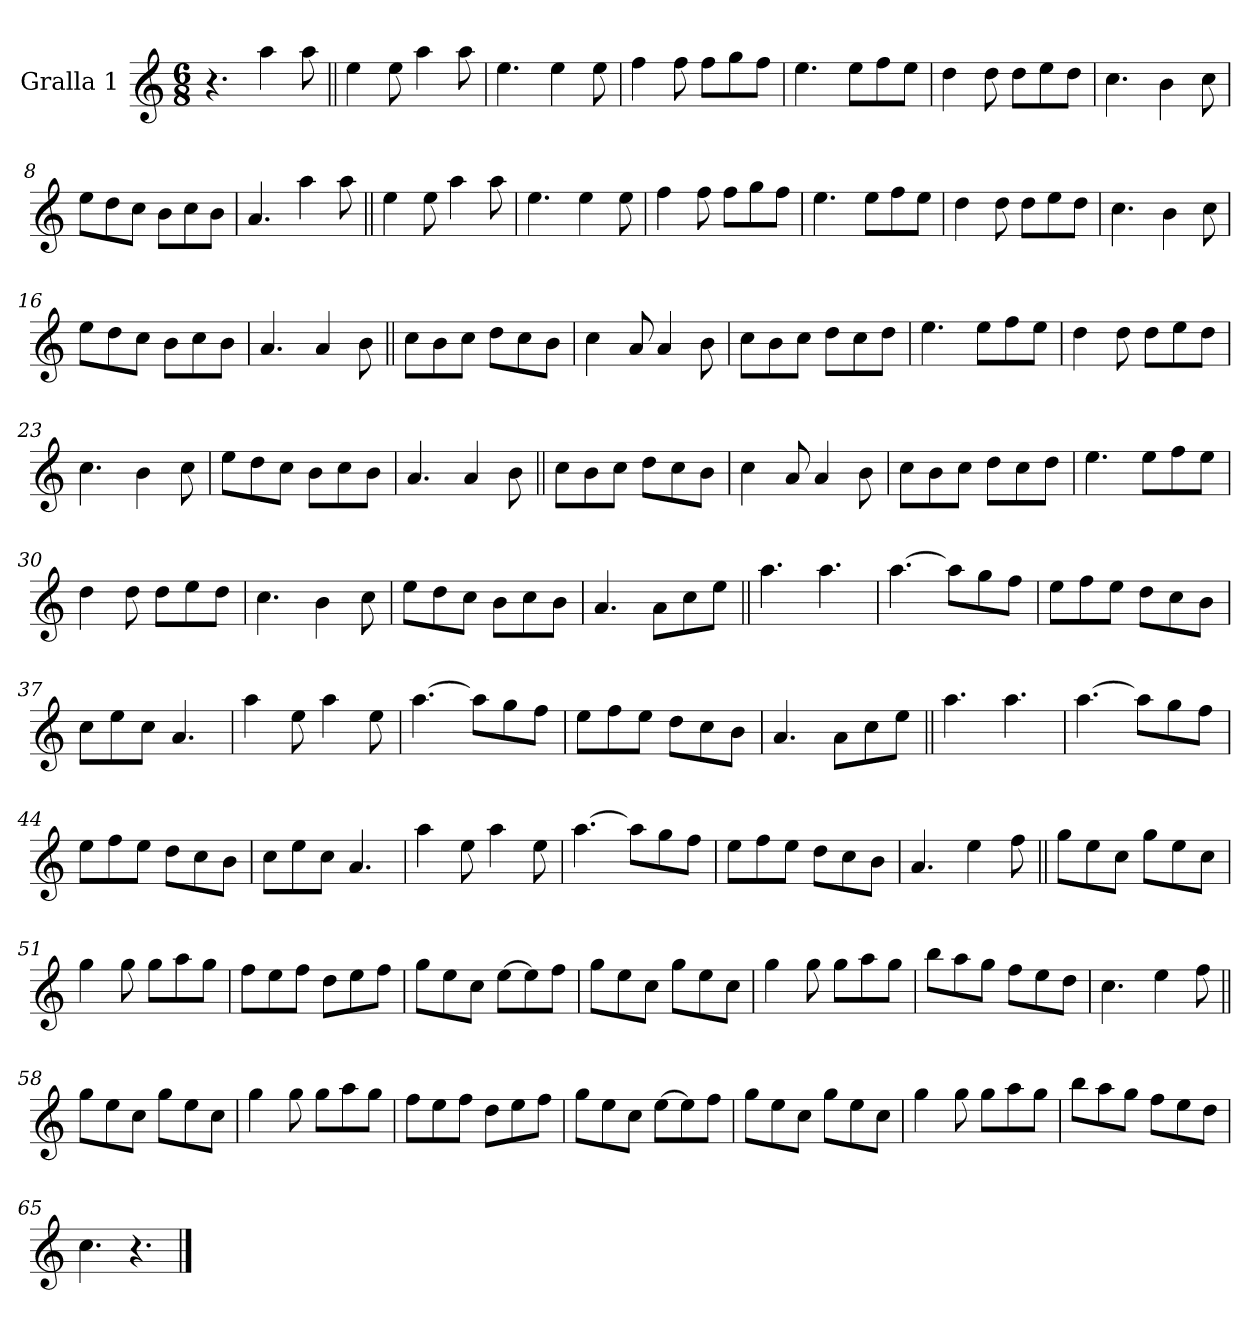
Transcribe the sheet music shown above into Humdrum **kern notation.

**kern
*part1
*staff1
*I"Gralla 1
*I'G
*clefG2
*k[]
*M6/8
*MM80
=1
4.r
4aa\
8aa\
=2||
4ee\
8ee\
4aa\
8aa\
=3
4.ee\
4ee\
8ee\
=4
4ff\
8ff\
8ff\L
8gg\
8ff\J
=5
4.ee\
8ee\L
8ff\
8ee\J
=6
4dd\
8dd\
8dd\L
8ee\
8dd\J
=7
4.cc\
4b\
8cc\
!!LO:LB:g=z
=8
8ee\L
8dd\
8cc\J
8b\L
8cc\
8b\J
=9
4.a/
4aa\
8aa\
=10||
4ee\
8ee\
4aa\
8aa\
=11
4.ee\
4ee\
8ee\
=12
4ff\
8ff\
8ff\L
8gg\
8ff\J
=13
4.ee\
8ee\L
8ff\
8ee\J
=14
4dd\
8dd\
8dd\L
8ee\
8dd\J
!!LO:LB:g=z
=15
4.cc\
4b\
8cc\
=16
8ee\L
8dd\
8cc\J
8b\L
8cc\
8b\J
=17
4.a/
4a/
8b\
=18||
8cc\L
8b\
8cc\J
8dd\L
8cc\
8b\J
=19
4cc\
8a/
4a/
8b\
=20
8cc\L
8b\
8cc\J
8dd\L
8cc\
8dd\J
=21
4.ee\
8ee\L
8ff\
8ee\J
!!LO:LB:g=z
=22
4dd\
8dd\
8dd\L
8ee\
8dd\J
=23
4.cc\
4b\
8cc\
=24
8ee\L
8dd\
8cc\J
8b\L
8cc\
8b\J
=25
4.a/
4a/
8b\
=26||
8cc\L
8b\
8cc\J
8dd\L
8cc\
8b\J
=27
4cc\
8a/
4a/
8b\
=28
8cc\L
8b\
8cc\J
8dd\L
8cc\
8dd\J
!!LO:LB:g=z
=29
4.ee\
8ee\L
8ff\
8ee\J
=30
4dd\
8dd\
8dd\L
8ee\
8dd\J
=31
4.cc\
4b\
8cc\
=32
8ee\L
8dd\
8cc\J
8b\L
8cc\
8b\J
=33
4.a/
8a\L
8cc\
8ee\J
=34||
4.aa\
4.aa\
=35
[4.aa\
8aa\L]
8gg\
8ff\J
=36
8ee\L
8ff\
8ee\J
8dd\L
8cc\
8b\J
!!LO:LB:g=z
=37
8cc\L
8ee\
8cc\J
4.a/
=38
4aa\
8ee\
4aa\
8ee\
=39
[4.aa\
8aa\L]
8gg\
8ff\J
=40
8ee\L
8ff\
8ee\J
8dd\L
8cc\
8b\J
=41
4.a/
8a\L
8cc\
8ee\J
=42||
4.aa\
4.aa\
=43
[4.aa\
8aa\L]
8gg\
8ff\J
=44
8ee\L
8ff\
8ee\J
8dd\L
8cc\
8b\J
!!LO:LB:g=z
=45
8cc\L
8ee\
8cc\J
4.a/
=46
4aa\
8ee\
4aa\
8ee\
=47
[4.aa\
8aa\L]
8gg\
8ff\J
=48
8ee\L
8ff\
8ee\J
8dd\L
8cc\
8b\J
=49
4.a/
4ee\
8ff\
=50||
8gg\L
8ee\
8cc\J
8gg\L
8ee\
8cc\J
=51
4gg\
8gg\
8gg\L
8aa\
8gg\J
!!LO:LB:g=z
=52
8ff\L
8ee\
8ff\J
8dd\L
8ee\
8ff\J
=53
8gg\L
8ee\
8cc\J
[8ee\L
8ee\]
8ff\J
=54
8gg\L
8ee\
8cc\J
8gg\L
8ee\
8cc\J
=55
4gg\
8gg\
8gg\L
8aa\
8gg\J
=56
8bb\L
8aa\
8gg\J
8ff\L
8ee\
8dd\J
=57
4.cc\
4ee\
8ff\
=58||
8gg\L
8ee\
8cc\J
8gg\L
8ee\
8cc\J
!!LO:LB:g=z
=59
4gg\
8gg\
8gg\L
8aa\
8gg\J
=60
8ff\L
8ee\
8ff\J
8dd\L
8ee\
8ff\J
=61
8gg\L
8ee\
8cc\J
[8ee\L
8ee\]
8ff\J
=62
8gg\L
8ee\
8cc\J
8gg\L
8ee\
8cc\J
=63
4gg\
8gg\
8gg\L
8aa\
8gg\J
=64
8bb\L
8aa\
8gg\J
8ff\L
8ee\
8dd\J
=65
4.cc\
4.r
==
*-
